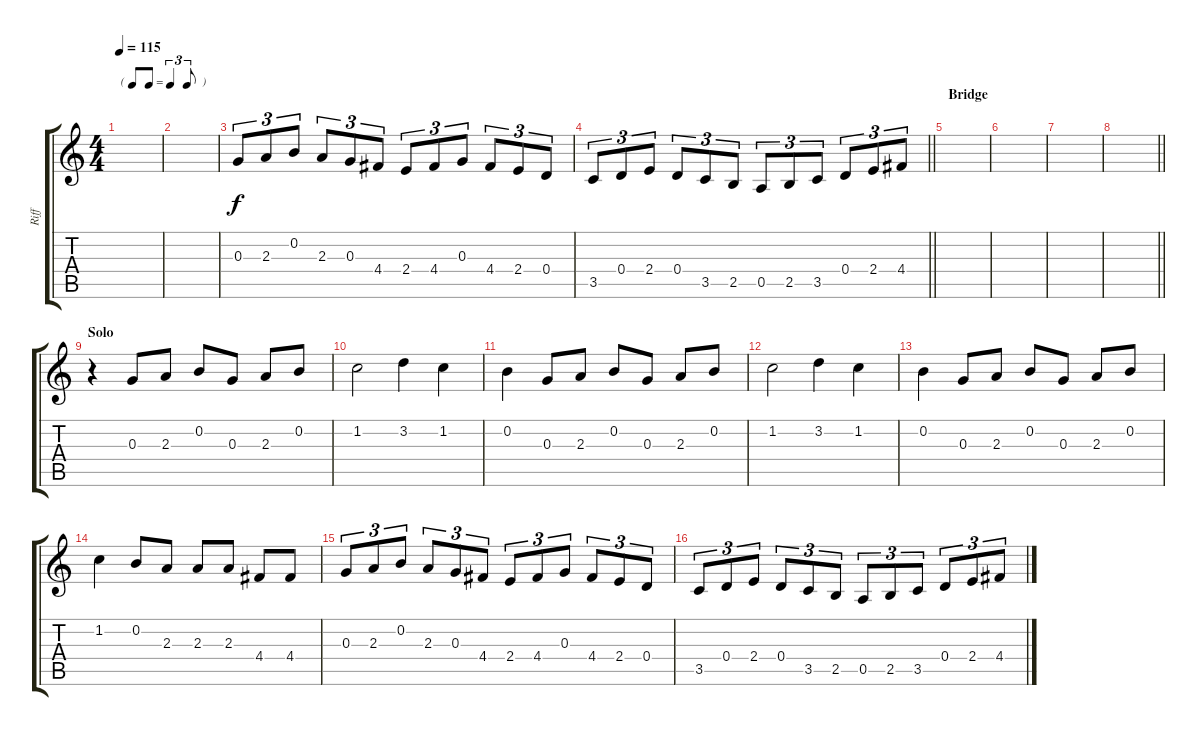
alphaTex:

\track ("Riff" "Riff") {instrument acousticguitarsteel}
\staff {score tabs}
\tuning (E4 B3 G3 D3 A2 E2) {hide}
\ts (4 4)
\tf triplet8th
\tempo 115
\clef g2
\ks c
|
|
0.3.8{tu (3 2)} 2.3.8{tu (3 2)} 0.2.8{tu (3 2)} 2.3.8{tu (3 2)} 0.3.8{tu (3 2)} 4.4.8{tu (3 2)} 2.4.8{tu (3 2)} 4.4.8{tu (3 2)} 0.3.8{tu (3 2)} 4.4.8{tu (3 2)} 2.4.8{tu (3 2)} 0.4.8{tu (3 2)} |
\barLineRight lightlight
3.5.8{tu (3 2)} 0.4.8{tu (3 2)} 2.4.8{tu (3 2)} 0.4.8{tu (3 2)} 3.5.8{tu (3 2)} 2.5.8{tu (3 2)} 0.5.8{tu (3 2)} 2.5.8{tu (3 2)} 3.5.8{tu (3 2)} 0.4.8{tu (3 2)} 2.4.8{tu (3 2)} 4.4.8{tu (3 2)} |
\section ("" "Bridge")
|
|
|
\barLineRight lightlight
|
\section ("" "Solo")
r.4 0.3.8 2.3.8 0.2.8 0.3.8 2.3.8 0.2.8 |
1.2.2 3.2.4 1.2.4 |
0.2.4 0.3.8 2.3.8 0.2.8 0.3.8 2.3.8 0.2.8 |
1.2.2 3.2.4 1.2.4 |
0.2.4 0.3.8 2.3.8 0.2.8 0.3.8 2.3.8 0.2.8 |
1.2.4 0.2.8 2.3.8 2.3.8 2.3.8 4.4.8 4.4.8 |
0.3.8{tu (3 2)} 2.3.8{tu (3 2)} 0.2.8{tu (3 2)} 2.3.8{tu (3 2)} 0.3.8{tu (3 2)} 4.4.8{tu (3 2)} 2.4.8{tu (3 2)} 4.4.8{tu (3 2)} 0.3.8{tu (3 2)} 4.4.8{tu (3 2)} 2.4.8{tu (3 2)} 0.4.8{tu (3 2)} |
3.5.8{tu (3 2)} 0.4.8{tu (3 2)} 2.4.8{tu (3 2)} 0.4.8{tu (3 2)} 3.5.8{tu (3 2)} 2.5.8{tu (3 2)} 0.5.8{tu (3 2)} 2.5.8{tu (3 2)} 3.5.8{tu (3 2)} 0.4.8{tu (3 2)} 2.4.8{tu (3 2)} 4.4.8{tu (3 2)}
